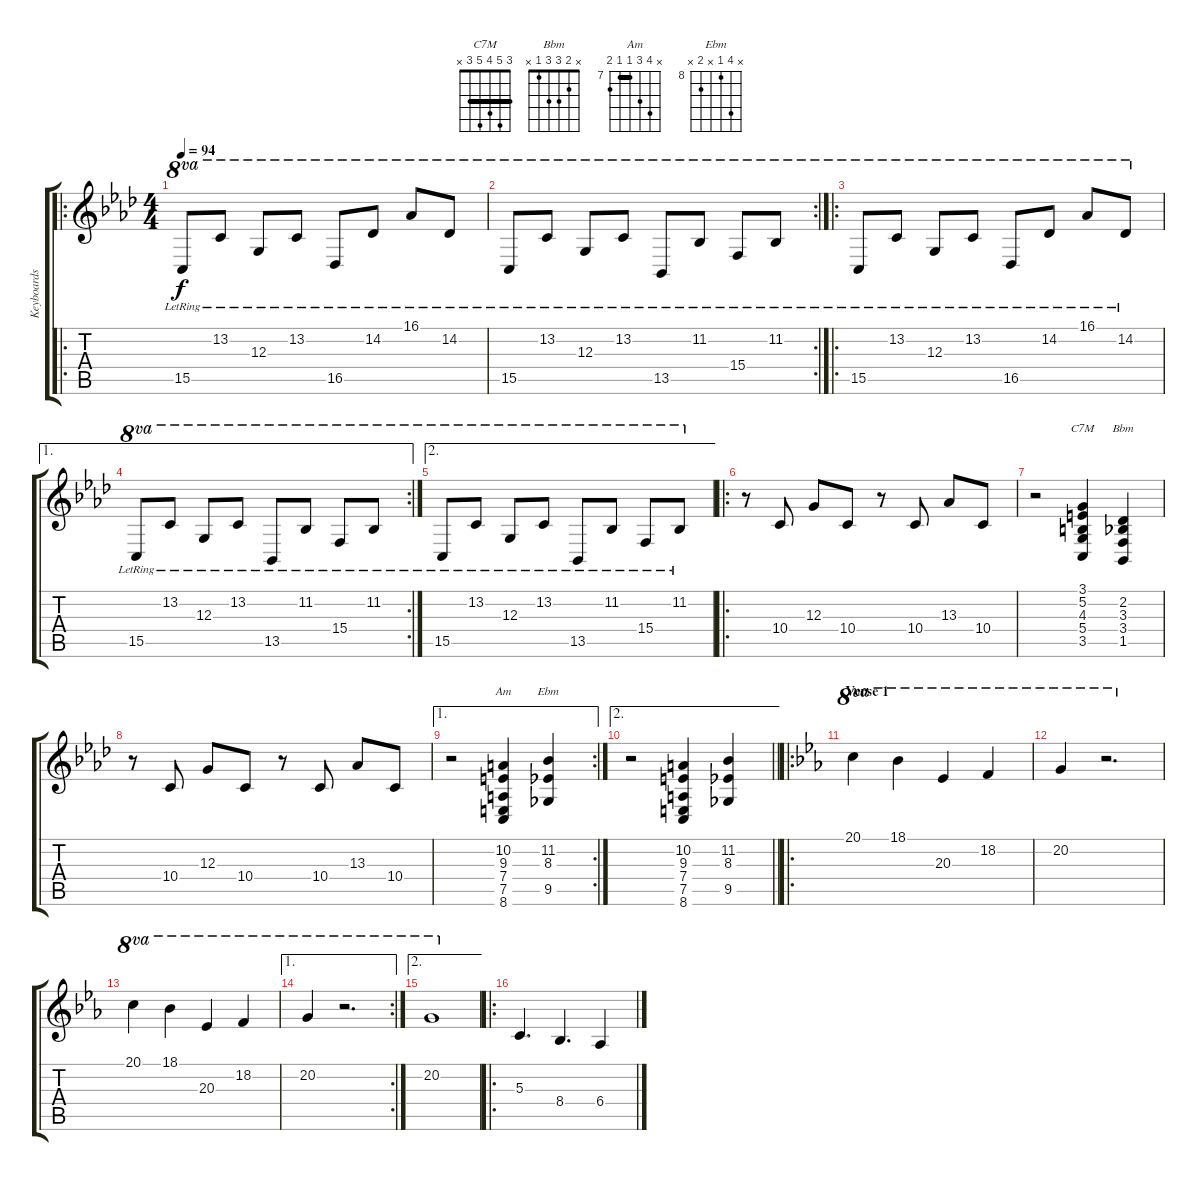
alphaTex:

\track ("Keyboards" "Keyboards") {instrument fx1rain}
\staff {score tabs}
\tuning (E4 B3 G3 D3 A2 E2) {hide}
\chord ("C7M" 3 5 4 5 3 x) {barre 3}
\chord ("Bbm" x 2 3 3 1 x)
\chord ("Am" x 10 9 7 7 8) {firstfret 7 barre 7}
\chord ("Ebm" x 11 8 x 9 x) {firstfret 8}
\ro
\ts (4 4)
\tempo 94
\clef g2
\ks ab
15.5{lr}.8{ot 8va dy f instrument fx1rain} 13.2{lr}.8{ot 8va} 12.3{lr}.8{ot 8va} 13.2{lr}.8{ot 8va} 16.5{lr}.8{ot 8va} 14.2{lr}.8{ot 8va} 16.1{lr}.8{ot 8va} 14.2{lr}.8{ot 8va} |
\rc 2
15.5{lr}.8{ot 8va} 13.2{lr}.8{ot 8va} 12.3{lr}.8{ot 8va} 13.2{lr}.8{ot 8va} 13.5{lr}.8{ot 8va} 11.2{lr}.8{ot 8va} 15.4{lr}.8{ot 8va} 11.2{lr}.8{ot 8va} |
\ro
15.5{lr}.8{ot 8va} 13.2{lr}.8{ot 8va} 12.3{lr}.8{ot 8va} 13.2{lr}.8{ot 8va} 16.5{lr}.8{ot 8va} 14.2{lr}.8{ot 8va} 16.1{lr}.8{ot 8va} 14.2{lr}.8{ot 8va} |
\ae 1
\rc 2
15.5{lr}.8{ot 8va} 13.2{lr}.8{ot 8va} 12.3{lr}.8{ot 8va} 13.2{lr}.8{ot 8va} 13.5{lr}.8{ot 8va} 11.2{lr}.8{ot 8va} 15.4{lr}.8{ot 8va} 11.2{lr}.8{ot 8va} |
\ae 2
15.5{lr}.8{ot 8va} 13.2{lr}.8{ot 8va} 12.3{lr}.8{ot 8va} 13.2{lr}.8{ot 8va} 13.5{lr}.8{ot 8va} 11.2{lr}.8{ot 8va} 15.4{lr}.8{ot 8va} 11.2{lr}.8{ot 8va} |
\ro
r.8{instrument stringensemble1} 10.4.8 12.3.8 10.4.8 r.8 10.4.8 13.3.8 10.4.8 |
r.2 (3.1 5.2 4.3 5.4 3.5).4{ch "C7M"} (2.2 3.3 3.4 1.5).4{ch "Bbm"} |
r.8 10.4.8 12.3.8 10.4.8 r.8 10.4.8 13.3.8 10.4.8 |
\ae 1
\rc 2
r.2 (10.2 9.3 7.4 7.5 8.6).4{ch "Am"} (11.2 8.3 9.5).4{ch "Ebm"} |
\ae 2
\barLineRight lightlight
r.2 (10.2 9.3 7.4 7.5 8.6).4 (11.2 8.3 9.5).4 |
\ro
\section ("" "Verse 1")
\ks eb
20.1.4{ot 8va} 18.1.4{ot 8va} 20.3.4{ot 8va} 18.2.4{ot 8va} |
20.2.4{ot 8va} r.2{d ot 8va} |
20.1.4{ot 8va} 18.1.4{ot 8va} 20.3.4{ot 8va} 18.2.4{ot 8va} |
\ae 1
\rc 2
20.2.4{ot 8va} r.2{d ot 8va} |
\ae 2
20.2.1{ot 8va} |
\ro
5.3.4{d} 8.4.4{d} 6.4.4
